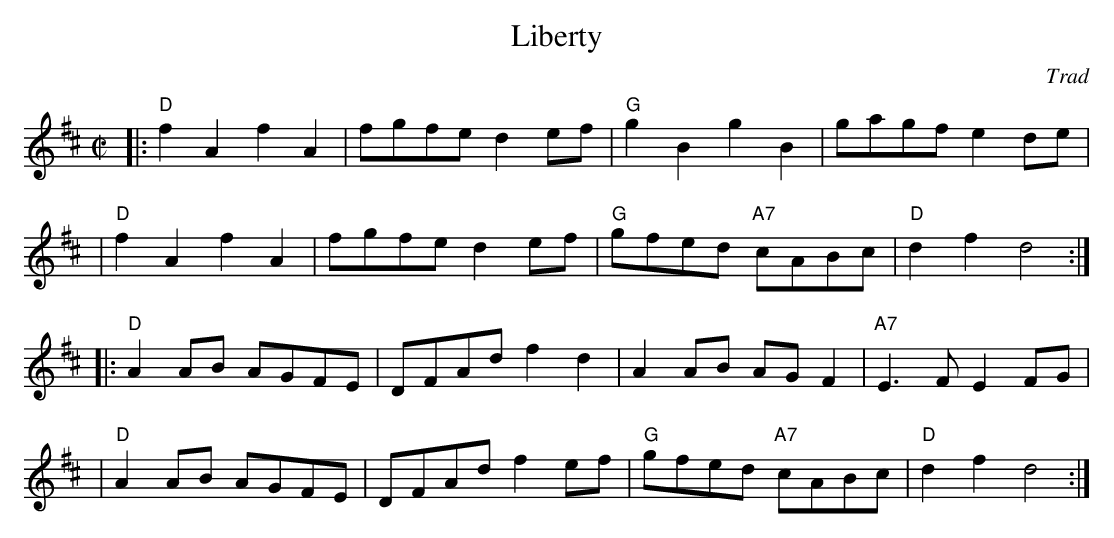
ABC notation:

X:1
T: Liberty
O: Trad
M: C|
L: 1/8
K: D
|: "D" f2A2 f2A2 | fgfe d2ef | "G"g2B2 g2B2 | gagf e2de |
|  "D" f2A2 f2A2 | fgfe d2ef | "G"gfed "A7"cABc | "D"d2f2 d4 :|
|: "D"A2AB AGFE | DFAd f2d2 | A2AB AGF2 | "A7"E3F E2FG |
|  "D"A2AB AGFE | DFAd f2ef | "G"gfed "A7"cABc | "D"d2f2 d4 :|
